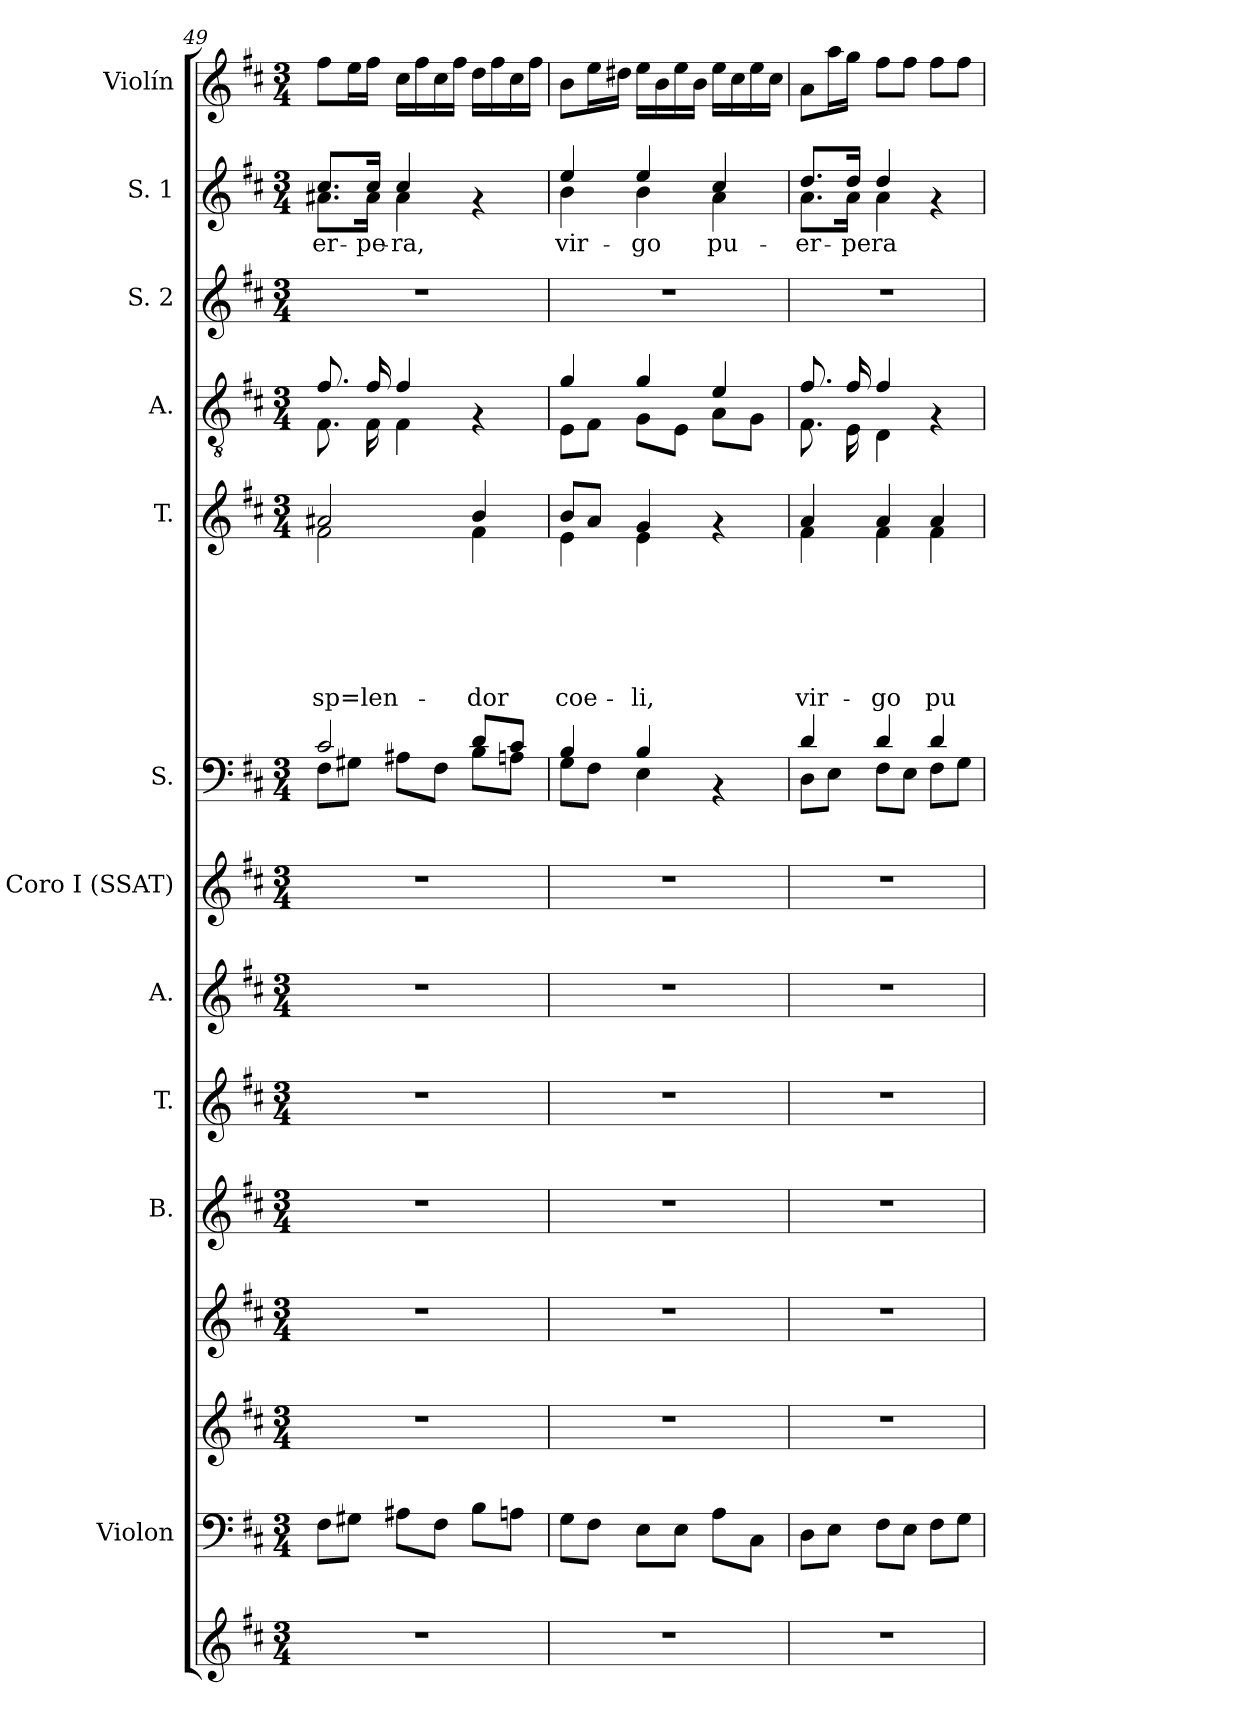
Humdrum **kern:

**kern	**kern	**kern	**kern	**kern	**kern	**kern	**kern	**kern	**kern	**text	**text	**text	**text	**text	**text	**kern	**kern	**kern	**text	**kern
*part14	*part13	*part12	*part11	*part10	*part9	*part8	*part7	*part6	*part5	*part5	*part5	*part5	*part5	*part5	*part5	*part4	*part3	*part2	*part2	*part1
*staff14	*staff13	*staff12	*staff11	*staff10	*staff9	*staff8	*staff7	*staff6	*staff5	*staff5	*staff5	*staff5	*staff5	*staff5	*staff5	*staff4	*staff3	*staff2	*staff2	*staff1
*	*I"Violon	*	*	*I"B.	*I"T.	*I"A.	*I"Coro I (SSAT)	*I"S.	*I"T.	*	*	*	*	*	*	*I"A.	*I"S. 2	*I"S. 1	*	*I"Violín
*	*I'Violon	*	*	*	*	*	*	*	*	*	*	*	*	*	*	*	*I'S. 2	*I'S. 1	*	*I'Violín
!!LO:LB:g=z
*clefG2	*clefF4	*clefG2	*clefG2	*clefG2	*clefG2	*clefG2	*clefG2	*clefF4	*clefG2	*	*	*	*	*	*	*clefGv2	*clefG2	*clefG2	*	*clefG2
*k[f#c#]	*k[f#c#]	*k[f#c#]	*k[f#c#]	*k[f#c#]	*k[f#c#]	*k[f#c#]	*k[f#c#]	*k[f#c#]	*k[f#c#]	*	*	*	*	*	*	*k[f#c#]	*k[f#c#]	*k[f#c#]	*	*k[f#c#]
*D:	*D:	*D:	*D:	*D:	*D:	*D:	*D:	*D:	*D:	*	*	*	*	*	*	*D:	*D:	*D:	*	*D:
*M3/4	*M3/4	*M3/4	*M3/4	*M3/4	*M3/4	*M3/4	*M3/4	*M3/4	*M3/4	*	*	*	*	*	*	*M3/4	*M3/4	*M3/4	*	*M3/4
=49	=49	=49	=49	=49	=49	=49	=49	=49	=49	=49	=49	=49	=49	=49	=49	=49	=49	=49	=49	=49
*	*	*	*	*	*	*	*	*^	*^	*	*	*	*	*	*	*	*	*	*	*
!	!	!	!	!	!	!	!	!	!	!	!	!	!	!	!	!	!LO:LY:b:rj	!	!	!	!LO:LY:b	!
*	*	*	*	*	*	*	*	*	*	*	*	*	*	*	*	*	*	*^	*	*^	*	*
2.r	8F#\L	2.r	2.r	2.r	2.r	2.r	2.r	2c#/	8F#\L	2f#\	2a#X/	.	.	.	.	.	sp=len-	8.F#\	8.f#/	2.r	8.cc#/L	8.a#X\L	-er-	8ff#\L
.	8G#X\J	.	.	.	.	.	.	.	8G#X\J	.	.	.	.	.	.	.	.	.	.	.	.	.	.	16ee\L
!	!	!	!	!	!	!	!	!	!	!	!	!	!	!	!	!	!	!	!	!	!	!	!LO:LY:b	!
.	.	.	.	.	.	.	.	.	.	.	.	.	.	.	.	.	.	16f#/	16F#\	.	16cc#/Jk	16a#\Jk	-pe-	16ff#\JJ
!	!	!	!	!	!	!	!	!	!	!	!	!	!	!	!	!	!	!	!	!	!	!	!LO:LY:b	!
.	8A#X\L	.	.	.	.	.	.	.	8A#X\L	.	.	.	.	.	.	.	.	4f#/	4F#\	.	4cc#/	4a#\	-ra,	16cc#\LL
.	.	.	.	.	.	.	.	.	.	.	.	.	.	.	.	.	.	.	.	.	.	.	.	16ff#\
.	8F#\J	.	.	.	.	.	.	.	8F#\J	.	.	.	.	.	.	.	.	.	.	.	.	.	.	16cc#\
.	.	.	.	.	.	.	.	.	.	.	.	.	.	.	.	.	.	.	.	.	.	.	.	16ff#\JJ
!	!	!	!	!	!	!	!	!	!	!	!	!	!	!	!	!	!LO:LY:b:rj	!	!	!	!	!	!	!
.	8B\L	.	.	.	.	.	.	8d/L	8B\L	4b/	4f#\	.	.	.	.	.	-dor	4rF	4ryy	.	4rf	4ryy	.	16dd\LL
.	.	.	.	.	.	.	.	.	.	.	.	.	.	.	.	.	.	.	.	.	.	.	.	16ff#\
.	8An\J	.	.	.	.	.	.	8c#/J	8An\J	.	.	.	.	.	.	.	.	.	.	.	.	.	.	16cc#\
.	.	.	.	.	.	.	.	.	.	.	.	.	.	.	.	.	.	.	.	.	.	.	.	16ff#\JJ
=50	=50	=50	=50	=50	=50	=50	=50	=50	=50	=50	=50	=50	=50	=50	=50	=50	=50	=50	=50	=50	=50	=50	=50	=50
!	!	!	!	!	!	!	!	!	!	!	!	!	!	!	!	!	!LO:LY:b:rj	!	!	!	!	!	!LO:LY:b	!
2.r	8G\L	2.r	2.r	2.r	2.r	2.r	2.r	4B/	8G\L	4e\	8b/L	.	.	.	.	.	coe-	4g/	8E\L	2.r	4ee/	4b\	vir-	8b\L
.	8F#\J	.	.	.	.	.	.	.	8F#\J	.	8a/J	.	.	.	.	.	.	.	8F#\J	.	.	.	.	16ee\L
.	.	.	.	.	.	.	.	.	.	.	.	.	.	.	.	.	.	.	.	.	.	.	.	16dd#X\JJ
!	!	!	!	!	!	!	!	!	!	!	!	!	!	!	!	!	!LO:LY:b:rj	!	!	!	!	!	!LO:LY:b	!
.	8E\L	.	.	.	.	.	.	4B/	4E\	4g/	4e\	.	.	.	.	.	-li,	4g/	8G\L	.	4ee/	4b\	-go	16ee\LL
.	.	.	.	.	.	.	.	.	.	.	.	.	.	.	.	.	.	.	.	.	.	.	.	16b\
.	8E\J	.	.	.	.	.	.	.	.	.	.	.	.	.	.	.	.	.	8E\J	.	.	.	.	16ee\
.	.	.	.	.	.	.	.	.	.	.	.	.	.	.	.	.	.	.	.	.	.	.	.	16b\JJ
!	!	!	!	!	!	!	!	!	!	!	!	!	!	!	!	!	!	!	!	!	!	!	!LO:LY:b	!
.	8A\L	.	.	.	.	.	.	4rAA	4ryy	4rf	4ryy	.	.	.	.	.	.	4e/	8A\L	.	4cc#/	4a\	pu-	16ee\LL
.	.	.	.	.	.	.	.	.	.	.	.	.	.	.	.	.	.	.	.	.	.	.	.	16cc#\
.	8C#\J	.	.	.	.	.	.	.	.	.	.	.	.	.	.	.	.	.	8G\J	.	.	.	.	16ee\
.	.	.	.	.	.	.	.	.	.	.	.	.	.	.	.	.	.	.	.	.	.	.	.	16cc#\JJ
=51	=51	=51	=51	=51	=51	=51	=51	=51	=51	=51	=51	=51	=51	=51	=51	=51	=51	=51	=51	=51	=51	=51	=51	=51
!	!	!	!	!	!	!	!	!	!	!	!	!	!	!	!	!	!LO:LY:b:rj	!	!	!	!	!	!LO:LY:b	!
2.r	8D\L	2.r	2.r	2.r	2.r	2.r	2.r	4d/	8D\L	4a/	4f#\	.	.	.	.	.	vir-	8.f#/	8.F#\	2.r	8.dd/L	8.a\L	-er-	8a\L
.	8E\J	.	.	.	.	.	.	.	8E\J	.	.	.	.	.	.	.	.	.	.	.	.	.	.	16aa\L
!	!	!	!	!	!	!	!	!	!	!	!	!	!	!	!	!	!	!	!	!	!	!	!LO:LY:b	!
.	.	.	.	.	.	.	.	.	.	.	.	.	.	.	.	.	.	16f#/	16E\	.	16dd/Jk	16a\Jk	-pe	16gg\JJ
!	!	!	!	!	!	!	!	!	!	!	!	!	!	!	!	!	!LO:LY:b:rj	!	!	!	!	!	!LO:LY:b	!
.	8F#\L	.	.	.	.	.	.	4d/	8F#\L	4a/	4f#\	.	.	.	.	.	-go	4f#/	4D\	.	4dd/	4a\	ra	8ff#\L
.	8E\J	.	.	.	.	.	.	.	8E\J	.	.	.	.	.	.	.	.	.	.	.	.	.	.	8ff#\J
!	!	!	!	!	!	!	!	!	!	!	!	!	!	!	!	!	!LO:LY:b:rj	!	!	!	!	!	!	!
.	8F#\L	.	.	.	.	.	.	4d/	8F#\L	4a/	4f#\	.	.	.	.	.	pu-	4rF	4ryy	.	4rf	4ryy	.	8ff#\L
.	8G\J	.	.	.	.	.	.	.	8G\J	.	.	.	.	.	.	.	.	.	.	.	.	.	.	8ff#\J
*	*	*	*	*	*	*	*	*v	*v	*	*	*	*	*	*	*	*	*v	*v	*	*v	*v	*	*
*	*	*	*	*	*	*	*	*	*v	*v	*	*	*	*	*	*	*	*	*	*	*
=	=	=	=	=	=	=	=	=	=	=	=	=	=	=	=	=	=	=	=	=
*-	*-	*-	*-	*-	*-	*-	*-	*-	*-	*-	*-	*-	*-	*-	*-	*-	*-	*-	*-	*-
